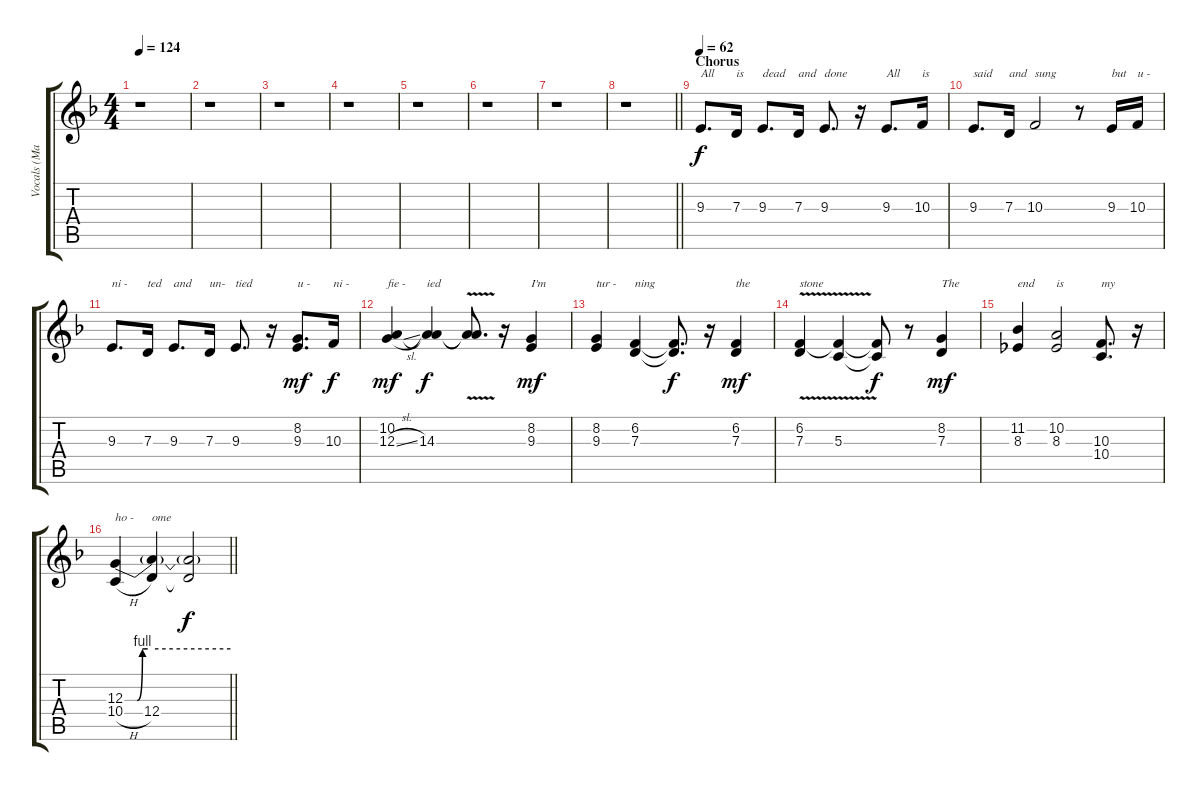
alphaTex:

\track ("Vocals (Mariangela)" "Vocals (Ma") {instrument lead6voice}
\staff {score tabs}
\tuning (E4 B3 G3 D3 A2 E2) {hide}
\ts (4 4)
\tempo 124
\clef g2
\ks dminor
r.1{dy f} |
r.1 |
r.1 |
r.1 |
r.1 |
r.1 |
r.1 |
\barLineRight lightlight
r.1 |
\section ("" "Chorus")
\tempo 62
9.3.8{d txt "All"} 7.3.16{txt "is"} 9.3.8{d txt "dead"} 7.3.16{txt "and"} 9.3.8{d txt "done"} r.16 9.3.8{d txt "All"} 10.3.16{txt "is"} |
9.3.8{d txt "said"} 7.3.16{txt "and"} 10.3.2{txt "sung"} r.8 9.3.16{txt "but"} 10.3.16{txt "u -"} |
9.3.8{d txt "ni -"} 7.3.16{txt "ted"} 9.3.8{d txt "and"} 7.3.16{txt "un-"} 9.3.8{d txt "tied"} r.16 (8.2 9.3).8{d txt "u -" dy mf} 10.3.16{txt "ni -" dy f} |
(10.2 12.3{sl}).4{txt "fie -" dy mf} (10.2{t} 14.3).4{txt "ied" dy f} (10.2{t} 14.3{v t}).8{d} r.16 (8.2 9.3).4{txt "I'm" dy mf} |
(8.2 9.3).4{txt "tur -"} (6.2 7.3).4{txt "ning"} (6.2{t} 7.3{t}).8{d dy f} r.16 (6.2 7.3).4{txt "the" dy mf} |
(6.2{v} 7.3).4{txt "stone"} (6.2{t} 5.3).4 (6.2{t} 5.3{t}).8{dy f} r.8 (8.2 7.3).4{txt "The" dy mf} |
(11.2 8.3).4{txt "end"} (10.2 8.3).2{txt "is"} (10.3 10.4).8{d txt "my"} r.16 |
\barLineRight lightlight
(12.3{be (custom 0 0 7 0 10 4 13 4 60 4)} 10.4{h}).4{txt "ho -"} (12.3{t} 12.4).4{txt "ome"} (12.3{t} 12.4{t}).2{dy f}
